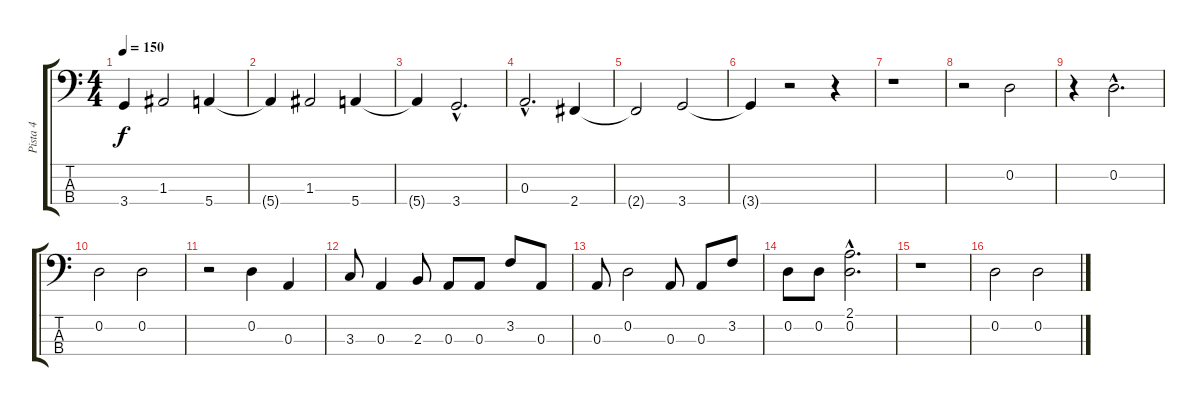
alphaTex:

\track ("Pista 4" "Pista 4") {instrument electricbasspick}
\staff {score tabs}
\tuning (G2 D2 A1 E1) {hide}
\ts (4 4)
\tempo 150
\clef f4
\ks c
3.4{t}.4{dy f} 1.3.2 5.4.4 |
5.4{t}.4 1.3.2 5.4.4 |
5.4{t}.4 3.4{hac}.2{d} |
0.3{hac}.2{d} 2.4.4 |
2.4{t}.2 3.4.2 |
3.4{t}.4 r.2 r.4 |
r.1 |
r.2 0.2.2 |
r.4 0.2{hac}.2{d} |
0.2.2 0.2.2 |
r.2 0.2.4 0.3.4 |
3.3.8 0.3.4 2.3.8 0.3.8 0.3.8 3.2.8 0.3.8 |
0.3.8 0.2.2 0.3.8 0.3.8 3.2.8 |
0.2.8 0.2.8 (2.1{hac} 0.2{hac}).2{d} |
r.1 |
0.2.2 0.2.2
